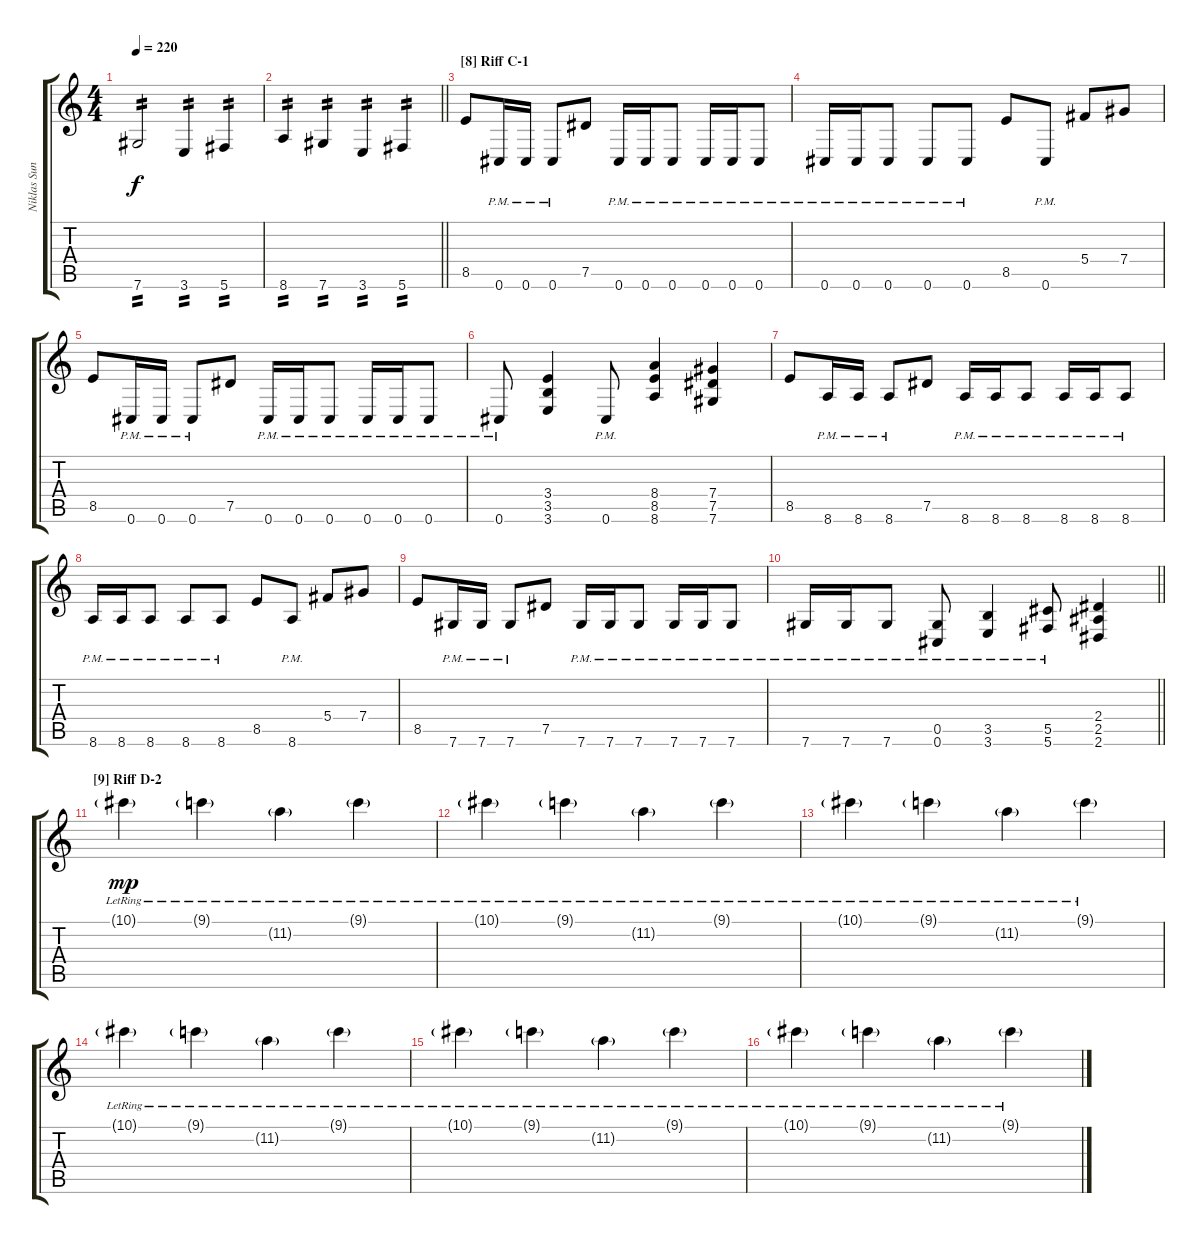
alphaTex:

\track ("Niklas Sundin" "Niklas Sun") {instrument distortionguitar}
\staff {score tabs}
\tuning (Eb4 Bb3 Gb3 Db3 Ab2 Db2) {hide}
\ts (4 4)
\tempo 220
\clef g2
\ks c
7.6.2{tp 2 dy f} 3.6.4{tp 2} 5.6.4{tp 2} |
\barLineRight lightlight
8.6.4{tp 2} 7.6.4{tp 2} 3.6.4{tp 2} 5.6.4{tp 2} |
\section ("" "[8] Riff C-1")
8.5.8 0.6{pm}.16 0.6{pm}.16 0.6{pm}.8 7.5.8 0.6{pm}.16 0.6{pm}.16 0.6{pm}.8 0.6{pm}.16 0.6{pm}.16 0.6{pm}.8 |
0.6{pm}.16 0.6{pm}.16 0.6{pm}.8 0.6{pm}.8 0.6{pm}.8 8.5.8 0.6{pm}.8 5.4.8 7.4.8 |
8.5.8 0.6{pm}.16 0.6{pm}.16 0.6{pm}.8 7.5.8 0.6{pm}.16 0.6{pm}.16 0.6{pm}.8 0.6{pm}.16 0.6{pm}.16 0.6{pm}.8 |
0.6{pm}.8 (3.4 3.5 3.6).4 0.6{pm}.8 (8.4 8.5 8.6).4 (7.4 7.5 7.6).4 |
8.5.8 8.6{pm}.16 8.6{pm}.16 8.6{pm}.8 7.5.8 8.6{pm}.16 8.6{pm}.16 8.6{pm}.8 8.6{pm}.16 8.6{pm}.16 8.6{pm}.8 |
8.6{pm}.16 8.6{pm}.16 8.6{pm}.8 8.6{pm}.8 8.6{pm}.8 8.5.8 8.6{pm}.8 5.4.8 7.4.8 |
8.5.8 7.6{pm}.16 7.6{pm}.16 7.6{pm}.8 7.5.8 7.6{pm}.16 7.6{pm}.16 7.6{pm}.8 7.6{pm}.16 7.6{pm}.16 7.6{pm}.8 |
\barLineRight lightlight
7.6{pm}.16 7.6{pm}.16 7.6{pm}.8 (0.5{pm} 0.6{pm}).8 (3.5{pm} 3.6{pm}).4 (5.5{pm} 5.6{pm}).8 (2.4 2.5 2.6).4 |
\section ("" "[9] Riff D-2")
10.1{g lr}.4{dy mp} 9.1{g lr}.4 11.2{g lr}.4 9.1{g lr}.4 |
10.1{g lr}.4 9.1{g lr}.4 11.2{g lr}.4 9.1{g lr}.4 |
10.1{g lr}.4 9.1{g lr}.4 11.2{g lr}.4 9.1{g lr}.4 |
10.1{g lr}.4 9.1{g lr}.4 11.2{g lr}.4 9.1{g lr}.4 |
10.1{g lr}.4 9.1{g lr}.4 11.2{g lr}.4 9.1{g lr}.4 |
10.1{g lr}.4 9.1{g lr}.4 11.2{g lr}.4 9.1{g lr}.4
